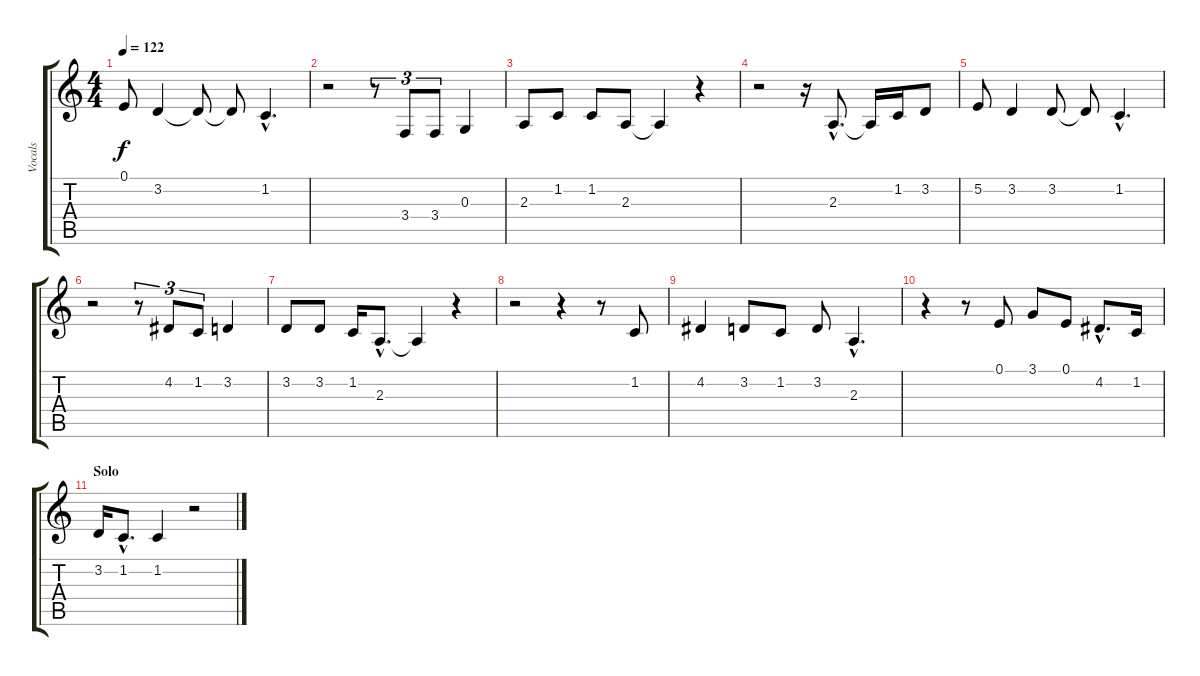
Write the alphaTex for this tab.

\track ("Vocals" "Vocals") {instrument bassoon}
\staff {score tabs}
\tuning (E4 B3 G3 D3 A2 E2) {hide}
\ts (4 4)
\tempo 122
\clef g2
\ks c
0.1{t}.8{dy f} 3.2.4 3.2{t}.8 3.2{t}.8 1.2{hac}.4{d} |
r.2 r.8{tu (3 2)} 3.4.8{tu (3 2)} 3.4.8{tu (3 2)} 0.3.4 |
2.3.8 1.2.8 1.2.8 2.3.8 2.3{t}.4 r.4 |
r.2 r.16 2.3{hac}.8{d} 2.3{t}.16 1.2.16 3.2.8 |
5.2.8 3.2.4 3.2.8 3.2{t}.8 1.2{hac}.4{d} |
r.2 r.8{tu (3 2)} 4.2.8{tu (3 2)} 1.2.8{tu (3 2)} 3.2.4 |
3.2.8 3.2.8 1.2.16 2.3{hac}.8{d} 2.3{t}.4 r.4 |
r.2 r.4 r.8 1.2.8 |
4.2.4 3.2.8 1.2.8 3.2.8 2.3{hac}.4{d} |
r.4 r.8 0.1.8 3.1.8 0.1.8 4.2{hac}.8{d} 1.2.16 |
\section ("" "Solo")
3.2.16 1.2{hac}.8{d} 1.2.4 r.2
